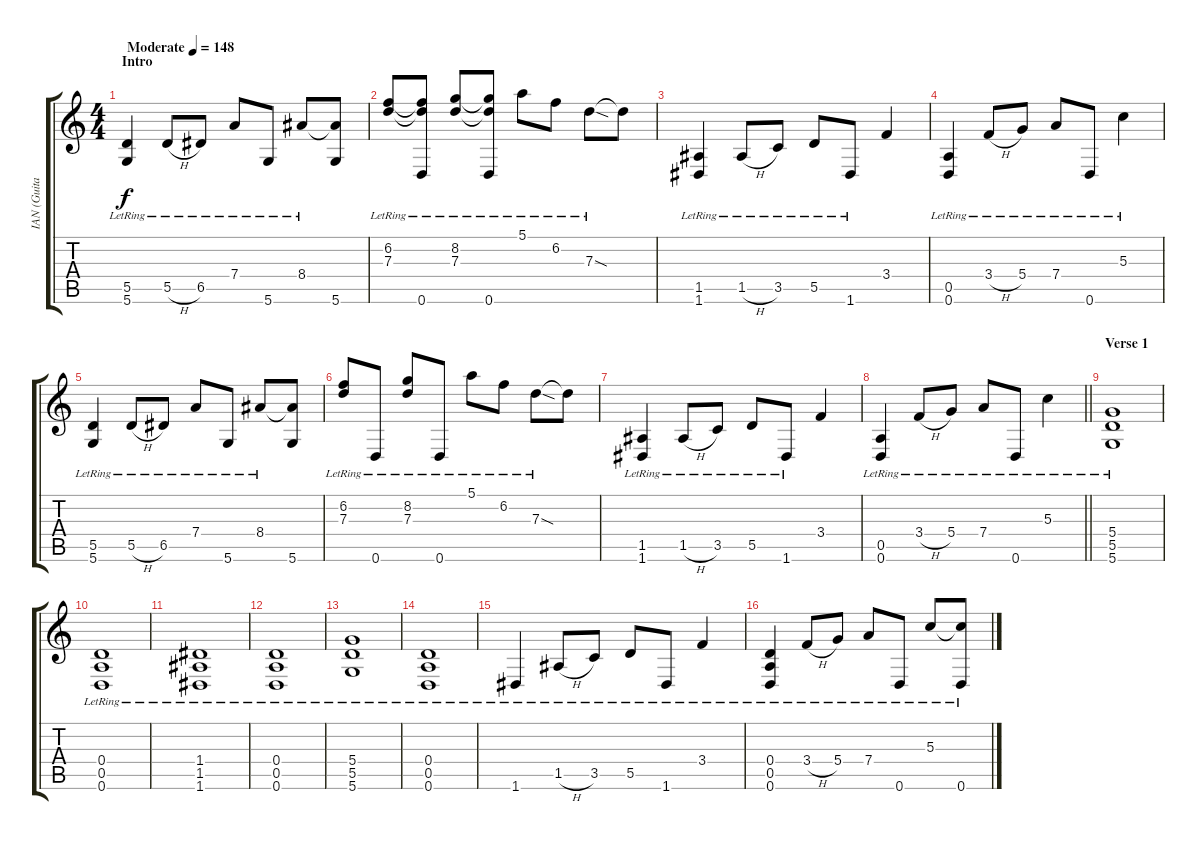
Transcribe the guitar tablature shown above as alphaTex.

\track ("IAN (Guitar)" "IAN (Guita") {instrument electricguitarclean bank 2}
\staff {score tabs}
\tuning (E4 B3 G3 D3 A2 D2) {hide}
\ts (4 4)
\section ("" "Intro")
\tempo (148 "Moderate")
\clef g2
\ks c
(5.5{lr} 5.6{lr}).4{dy f instrument electricguitarclean} 5.5{h lr}.8 6.5{lr}.8 7.4{lr}.8 5.6{lr}.8 8.4{lr}.8 (8.4{t} 5.6).8 |
(6.2{lr} 7.3{lr}).8 (6.2{t} 7.3{t} 0.6{lr}).8 (8.2{lr} 7.3{lr}).8 (8.2{t} 7.3{t} 0.6{lr}).8 5.1{lr}.8 6.2{lr}.8 7.3{sod lr}.8 7.3{t}.8 |
(1.5{lr} 1.6{lr}).4 1.5{h lr}.8 3.5{lr}.8 5.5{lr}.8 1.6{lr}.8 3.4.4 |
(0.5{lr} 0.6{lr}).4 3.4{h lr}.8 5.4{lr}.8 7.4{lr}.8 0.6{lr}.8 5.3{lr}.4 |
(5.5{lr} 5.6{lr}).4 5.5{h lr}.8 6.5{lr}.8 7.4{lr}.8 5.6{lr}.8 8.4{lr}.8 (8.4{t} 5.6).8 |
(6.2{lr} 7.3{lr}).8 0.6{lr}.8 (8.2{lr} 7.3{lr}).8 0.6{lr}.8 5.1{lr}.8 6.2{lr}.8 7.3{sod lr}.8 7.3{t}.8 |
(1.5{lr} 1.6{lr}).4 1.5{h lr}.8 3.5{lr}.8 5.5{lr}.8 1.6{lr}.8 3.4.4 |
\barLineRight lightlight
(0.5{lr} 0.6{lr}).4 3.4{h lr}.8 5.4{lr}.8 7.4{lr}.8 0.6{lr}.8 5.3{lr}.4 |
\section ("" "Verse 1")
(5.4{lr} 5.5{lr} 5.6{lr}).1 |
(0.4{lr} 0.5{lr} 0.6{lr}).1 |
(1.4{lr} 1.5{lr} 1.6{lr}).1 |
(0.4{lr} 0.5{lr} 0.6{lr}).1 |
(5.4{lr} 5.5{lr} 5.6{lr}).1 |
(0.4{lr} 0.5{lr} 0.6{lr}).1 |
1.6{lr}.4 1.5{h lr}.8 3.5{lr}.8 5.5{lr}.8 1.6{lr}.8 3.4{lr}.4 |
(0.4 0.5{lr} 0.6{lr}).4 3.4{h lr}.8 5.4{lr}.8 7.4{lr}.8 0.6{lr}.8 5.3{lr}.8 (5.3{t} 0.6{lr}).8
